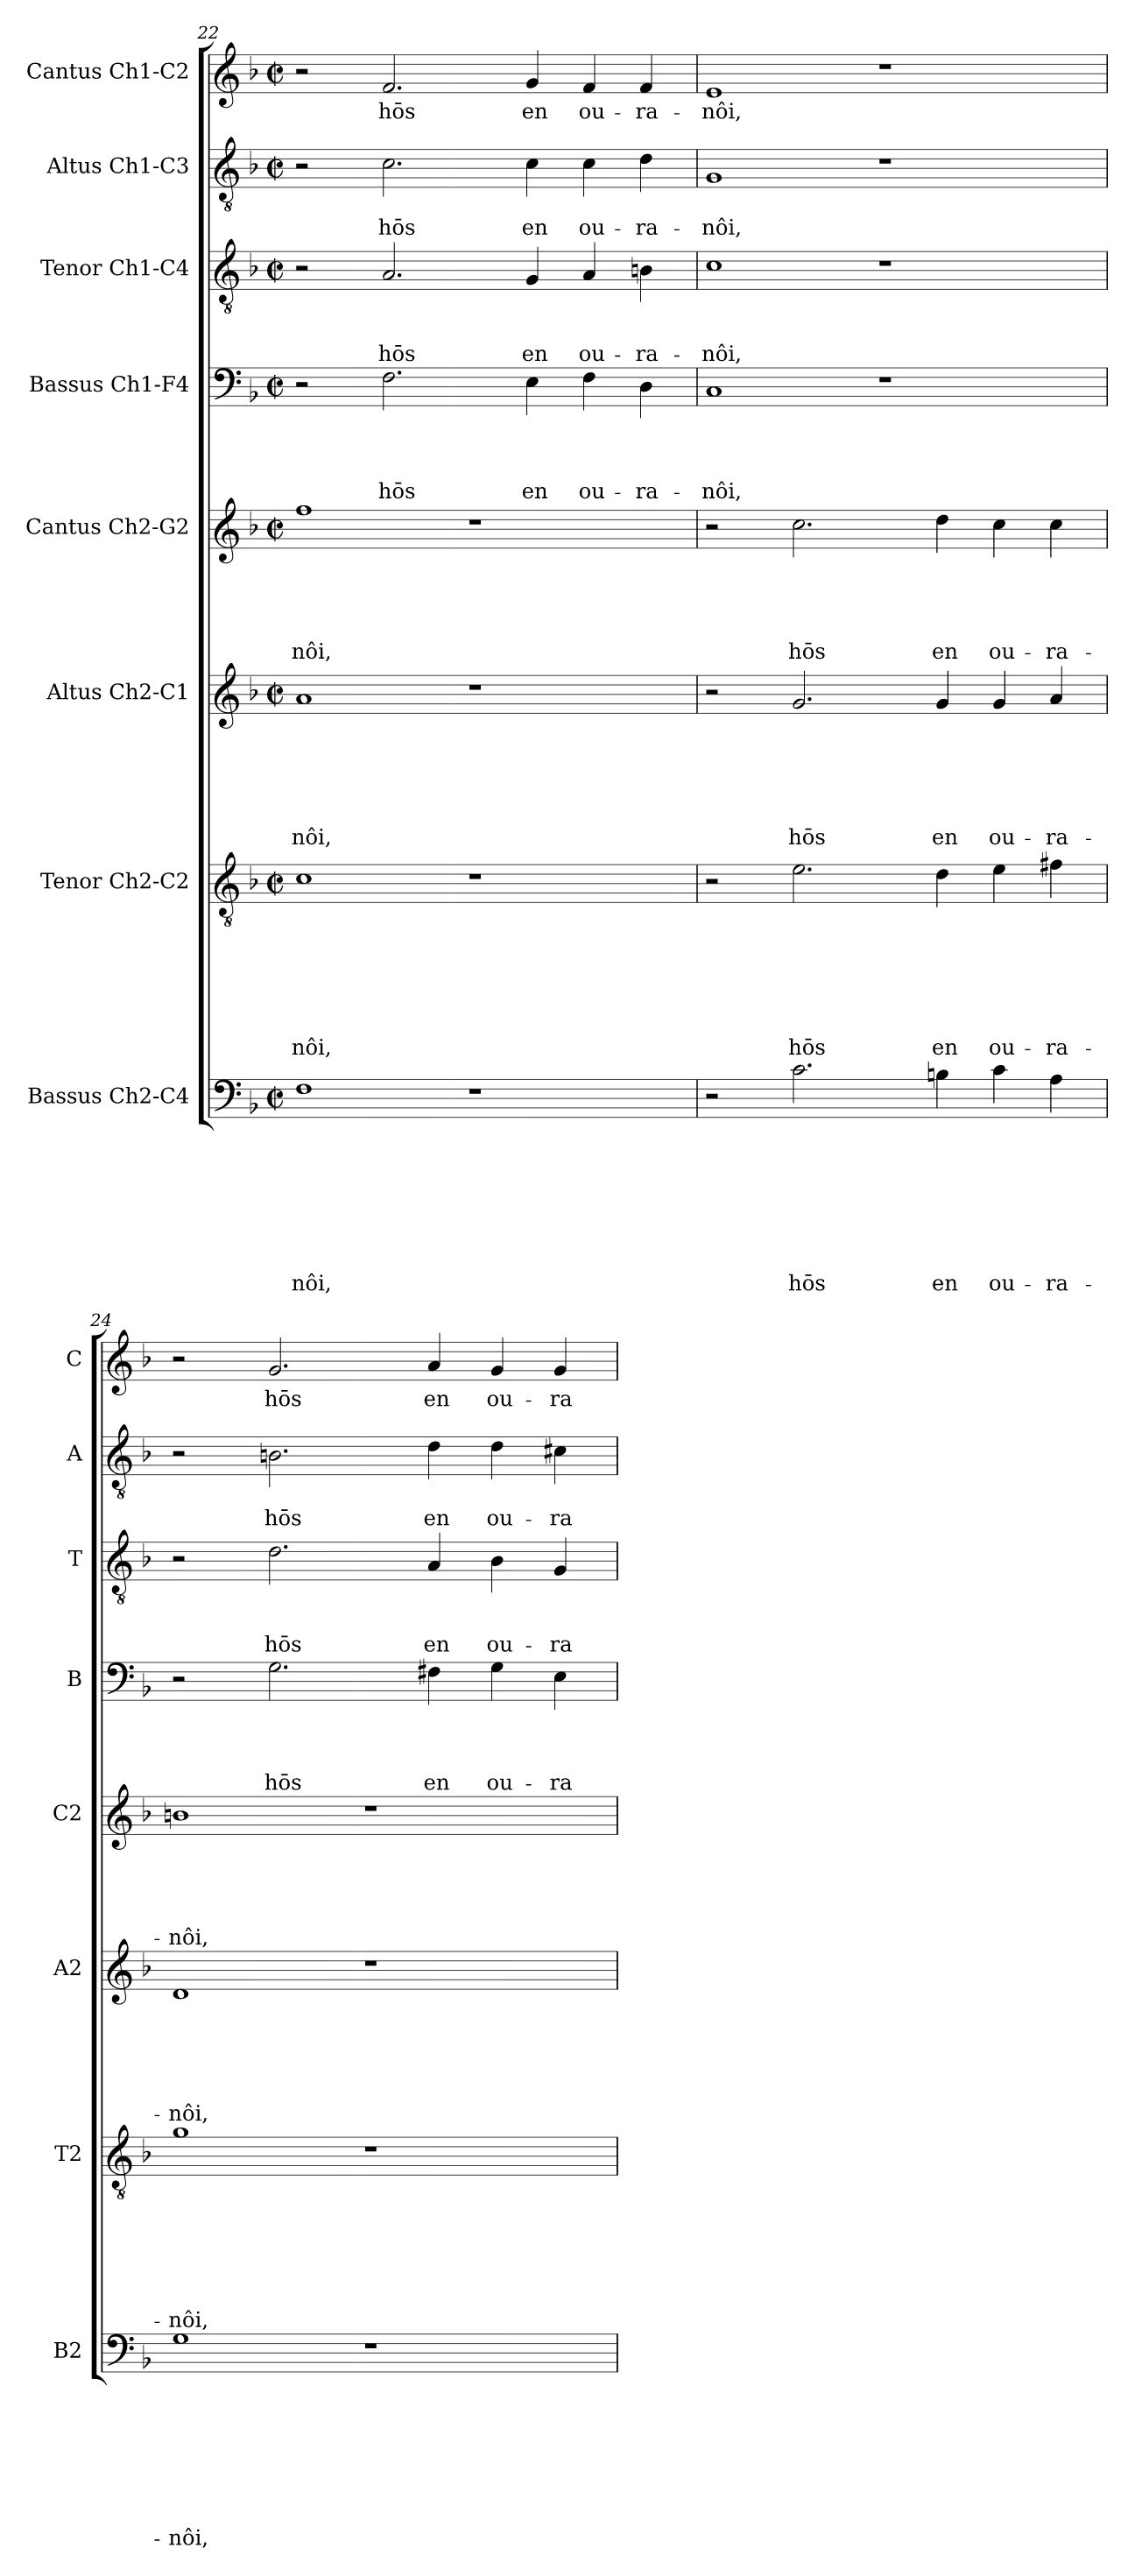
**kern	**text	**text	**text	**text	**text	**text	**text	**text	**kern	**text	**text	**text	**text	**text	**text	**text	**kern	**text	**text	**text	**text	**text	**text	**kern	**text	**text	**text	**text	**text	**kern	**text	**text	**text	**text	**kern	**text	**text	**text	**kern	**text	**text	**kern	**text
*part8	*part8	*part8	*part8	*part8	*part8	*part8	*part8	*part8	*part7	*part7	*part7	*part7	*part7	*part7	*part7	*part7	*part6	*part6	*part6	*part6	*part6	*part6	*part6	*part5	*part5	*part5	*part5	*part5	*part5	*part4	*part4	*part4	*part4	*part4	*part3	*part3	*part3	*part3	*part2	*part2	*part2	*part1	*part1
*staff8	*staff8	*staff8	*staff8	*staff8	*staff8	*staff8	*staff8	*staff8	*staff7	*staff7	*staff7	*staff7	*staff7	*staff7	*staff7	*staff7	*staff6	*staff6	*staff6	*staff6	*staff6	*staff6	*staff6	*staff5	*staff5	*staff5	*staff5	*staff5	*staff5	*staff4	*staff4	*staff4	*staff4	*staff4	*staff3	*staff3	*staff3	*staff3	*staff2	*staff2	*staff2	*staff1	*staff1
*I"Bassus Ch2-C4	*	*	*	*	*	*	*	*	*I"Tenor Ch2-C2	*	*	*	*	*	*	*	*I"Altus Ch2-C1	*	*	*	*	*	*	*I"Cantus Ch2-G2	*	*	*	*	*	*I"Bassus Ch1-F4	*	*	*	*	*I"Tenor Ch1-C4	*	*	*	*I"Altus Ch1-C3	*	*	*I"Cantus Ch1-C2	*
*I'B2	*	*	*	*	*	*	*	*	*I'T2	*	*	*	*	*	*	*	*I'A2	*	*	*	*	*	*	*I'C2	*	*	*	*	*	*I'B	*	*	*	*	*I'T	*	*	*	*I'A	*	*	*I'C	*
*clefF4	*	*	*	*	*	*	*	*	*clefGv2	*	*	*	*	*	*	*	*clefG2	*	*	*	*	*	*	*clefG2	*	*	*	*	*	*clefF4	*	*	*	*	*clefGv2	*	*	*	*clefGv2	*	*	*clefG2	*
*k[b-]	*	*	*	*	*	*	*	*	*k[b-]	*	*	*	*	*	*	*	*k[b-]	*	*	*	*	*	*	*k[b-]	*	*	*	*	*	*k[b-]	*	*	*	*	*k[b-]	*	*	*	*k[b-]	*	*	*k[b-]	*
*F:	*	*	*	*	*	*	*	*	*F:	*	*	*	*	*	*	*	*F:	*	*	*	*	*	*	*F:	*	*	*	*	*	*F:	*	*	*	*	*F:	*	*	*	*F:	*	*	*F:	*
*M2/2	*	*	*	*	*	*	*	*	*M2/2	*	*	*	*	*	*	*	*M2/2	*	*	*	*	*	*	*M2/2	*	*	*	*	*	*M2/2	*	*	*	*	*M2/2	*	*	*	*M2/2	*	*	*M2/2	*
*met(c|)	*	*	*	*	*	*	*	*	*met(c|)	*	*	*	*	*	*	*	*met(c|)	*	*	*	*	*	*	*met(c|)	*	*	*	*	*	*met(c|)	*	*	*	*	*met(c|)	*	*	*	*met(c|)	*	*	*met(c|)	*
=22	=22	=22	=22	=22	=22	=22	=22	=22	=22	=22	=22	=22	=22	=22	=22	=22	=22	=22	=22	=22	=22	=22	=22	=22	=22	=22	=22	=22	=22	=22	=22	=22	=22	=22	=22	=22	=22	=22	=22	=22	=22	=22	=22
!	!	!	!	!	!	!	!	!LO:LY:b	!	!	!	!	!	!	!	!LO:LY:b	!	!	!	!	!	!	!LO:LY:b	!	!	!	!	!	!LO:LY:b	!	!	!	!	!	!	!	!	!	!	!	!	!	!
1F	.	.	.	.	.	.	.	-nôi,	1c	.	.	.	.	.	.	-nôi,	1a	.	.	.	.	.	-nôi,	1ff	.	.	.	.	-nôi,	2r	.	.	.	.	2r	.	.	.	2r	.	.	2r	.
!	!	!	!	!	!	!	!	!	!	!	!	!	!	!	!	!	!	!	!	!	!	!	!	!	!	!	!	!	!	!	!	!	!	!LO:LY:b	!	!	!	!LO:LY:b	!	!	!LO:LY:b	!	!LO:LY:b
.	.	.	.	.	.	.	.	.	.	.	.	.	.	.	.	.	.	.	.	.	.	.	.	.	.	.	.	.	.	2.F\	.	.	.	hōs	2.A/	.	.	hōs	2.c\	.	hōs	2.f/	hōs
1r	.	.	.	.	.	.	.	.	1r	.	.	.	.	.	.	.	1r	.	.	.	.	.	.	1r	.	.	.	.	.	.	.	.	.	.	.	.	.	.	.	.	.	.	.
!	!	!	!	!	!	!	!	!	!	!	!	!	!	!	!	!	!	!	!	!	!	!	!	!	!	!	!	!	!	!	!	!	!	!LO:LY:b	!	!	!	!LO:LY:b	!	!	!LO:LY:b	!	!LO:LY:b
.	.	.	.	.	.	.	.	.	.	.	.	.	.	.	.	.	.	.	.	.	.	.	.	.	.	.	.	.	.	4E\	.	.	.	en	4G/	.	.	en	4c\	.	en	4g/	en
!	!	!	!	!	!	!	!	!	!	!	!	!	!	!	!	!	!	!	!	!	!	!	!	!	!	!	!	!	!	!	!	!	!	!LO:LY:b	!	!	!	!LO:LY:b	!	!	!LO:LY:b	!	!LO:LY:b
.	.	.	.	.	.	.	.	.	.	.	.	.	.	.	.	.	.	.	.	.	.	.	.	.	.	.	.	.	.	4F\	.	.	.	ou-	4A/	.	.	ou-	4c\	.	ou-	4f/	ou-
!	!	!	!	!	!	!	!	!	!	!	!	!	!	!	!	!	!	!	!	!	!	!	!	!	!	!	!	!	!	!	!	!	!	!LO:LY:b	!	!	!	!LO:LY:b	!	!	!LO:LY:b	!	!LO:LY:b
.	.	.	.	.	.	.	.	.	.	.	.	.	.	.	.	.	.	.	.	.	.	.	.	.	.	.	.	.	.	4D\	.	.	.	-ra-	4Bn\	.	.	-ra-	4d\	.	-ra-	4f/	-ra-
=23	=23	=23	=23	=23	=23	=23	=23	=23	=23	=23	=23	=23	=23	=23	=23	=23	=23	=23	=23	=23	=23	=23	=23	=23	=23	=23	=23	=23	=23	=23	=23	=23	=23	=23	=23	=23	=23	=23	=23	=23	=23	=23	=23
!	!	!	!	!	!	!	!	!	!	!	!	!	!	!	!	!	!	!	!	!	!	!	!	!	!	!	!	!	!	!	!	!	!	!LO:LY:b	!	!	!	!LO:LY:b	!	!	!LO:LY:b	!	!LO:LY:b
2r	.	.	.	.	.	.	.	.	2r	.	.	.	.	.	.	.	2r	.	.	.	.	.	.	2r	.	.	.	.	.	1C	.	.	.	-nôi,	1c	.	.	-nôi,	1G	.	-nôi,	1e	-nôi,
!	!	!	!	!	!	!	!	!LO:LY:b	!	!	!	!	!	!	!	!LO:LY:b	!	!	!	!	!	!	!LO:LY:b	!	!	!	!	!	!LO:LY:b	!	!	!	!	!	!	!	!	!	!	!	!	!	!
2.c\	.	.	.	.	.	.	.	hōs	2.e\	.	.	.	.	.	.	hōs	2.g/	.	.	.	.	.	hōs	2.cc\	.	.	.	.	hōs	.	.	.	.	.	.	.	.	.	.	.	.	.	.
.	.	.	.	.	.	.	.	.	.	.	.	.	.	.	.	.	.	.	.	.	.	.	.	.	.	.	.	.	.	1r	.	.	.	.	1r	.	.	.	1r	.	.	1r	.
!	!	!	!	!	!	!	!	!LO:LY:b	!	!	!	!	!	!	!	!LO:LY:b	!	!	!	!	!	!	!LO:LY:b	!	!	!	!	!	!LO:LY:b	!	!	!	!	!	!	!	!	!	!	!	!	!	!
4Bn\	.	.	.	.	.	.	.	en	4d\	.	.	.	.	.	.	en	4g/	.	.	.	.	.	en	4dd\	.	.	.	.	en	.	.	.	.	.	.	.	.	.	.	.	.	.	.
!	!	!	!	!	!	!	!	!LO:LY:b	!	!	!	!	!	!	!	!LO:LY:b	!	!	!	!	!	!	!LO:LY:b	!	!	!	!	!	!LO:LY:b	!	!	!	!	!	!	!	!	!	!	!	!	!	!
4c\	.	.	.	.	.	.	.	ou-	4e\	.	.	.	.	.	.	ou-	4g/	.	.	.	.	.	ou-	4cc\	.	.	.	.	ou-	.	.	.	.	.	.	.	.	.	.	.	.	.	.
!	!	!	!	!	!	!	!	!LO:LY:b	!	!	!	!	!	!	!	!LO:LY:b	!	!	!	!	!	!	!LO:LY:b	!	!	!	!	!	!LO:LY:b	!	!	!	!	!	!	!	!	!	!	!	!	!	!
4A\	.	.	.	.	.	.	.	-ra-	4f#X\	.	.	.	.	.	.	-ra-	4a/	.	.	.	.	.	-ra-	4cc\	.	.	.	.	-ra-	.	.	.	.	.	.	.	.	.	.	.	.	.	.
!!LO:LB:g=z
=24	=24	=24	=24	=24	=24	=24	=24	=24	=24	=24	=24	=24	=24	=24	=24	=24	=24	=24	=24	=24	=24	=24	=24	=24	=24	=24	=24	=24	=24	=24	=24	=24	=24	=24	=24	=24	=24	=24	=24	=24	=24	=24	=24
!	!	!	!	!	!	!	!	!LO:LY:b	!	!	!	!	!	!	!	!LO:LY:b	!	!	!	!	!	!	!LO:LY:b	!	!	!	!	!	!LO:LY:b	!	!	!	!	!	!	!	!	!	!	!	!	!	!
1G	.	.	.	.	.	.	.	-nôi,	1g	.	.	.	.	.	.	-nôi,	1d	.	.	.	.	.	-nôi,	1bn	.	.	.	.	-nôi,	2r	.	.	.	.	2r	.	.	.	2r	.	.	2r	.
!	!	!	!	!	!	!	!	!	!	!	!	!	!	!	!	!	!	!	!	!	!	!	!	!	!	!	!	!	!	!	!	!	!	!LO:LY:b	!	!	!	!LO:LY:b	!	!	!LO:LY:b	!	!LO:LY:b
.	.	.	.	.	.	.	.	.	.	.	.	.	.	.	.	.	.	.	.	.	.	.	.	.	.	.	.	.	.	2.G\	.	.	.	hōs	2.d\	.	.	hōs	2.Bn\	.	hōs	2.g/	hōs
1r	.	.	.	.	.	.	.	.	1r	.	.	.	.	.	.	.	1r	.	.	.	.	.	.	1r	.	.	.	.	.	.	.	.	.	.	.	.	.	.	.	.	.	.	.
!	!	!	!	!	!	!	!	!	!	!	!	!	!	!	!	!	!	!	!	!	!	!	!	!	!	!	!	!	!	!	!	!	!	!LO:LY:b	!	!	!	!LO:LY:b	!	!	!LO:LY:b	!	!LO:LY:b
.	.	.	.	.	.	.	.	.	.	.	.	.	.	.	.	.	.	.	.	.	.	.	.	.	.	.	.	.	.	4F#X\	.	.	.	en	4A/	.	.	en	4d\	.	en	4a/	en
!	!	!	!	!	!	!	!	!	!	!	!	!	!	!	!	!	!	!	!	!	!	!	!	!	!	!	!	!	!	!	!	!	!	!LO:LY:b	!	!	!	!LO:LY:b	!	!	!LO:LY:b	!	!LO:LY:b
.	.	.	.	.	.	.	.	.	.	.	.	.	.	.	.	.	.	.	.	.	.	.	.	.	.	.	.	.	.	4G\	.	.	.	ou-	4B-\	.	.	ou-	4d\	.	ou-	4g/	ou-
!	!	!	!	!	!	!	!	!	!	!	!	!	!	!	!	!	!	!	!	!	!	!	!	!	!	!	!	!	!	!	!	!	!	!LO:LY:b	!	!	!	!LO:LY:b	!	!	!LO:LY:b	!	!LO:LY:b
.	.	.	.	.	.	.	.	.	.	.	.	.	.	.	.	.	.	.	.	.	.	.	.	.	.	.	.	.	.	4E\	.	.	.	-ra-	4G/	.	.	-ra-	4c#X\	.	-ra-	4g/	-ra-
=	=	=	=	=	=	=	=	=	=	=	=	=	=	=	=	=	=	=	=	=	=	=	=	=	=	=	=	=	=	=	=	=	=	=	=	=	=	=	=	=	=	=	=
*-	*-	*-	*-	*-	*-	*-	*-	*-	*-	*-	*-	*-	*-	*-	*-	*-	*-	*-	*-	*-	*-	*-	*-	*-	*-	*-	*-	*-	*-	*-	*-	*-	*-	*-	*-	*-	*-	*-	*-	*-	*-	*-	*-
